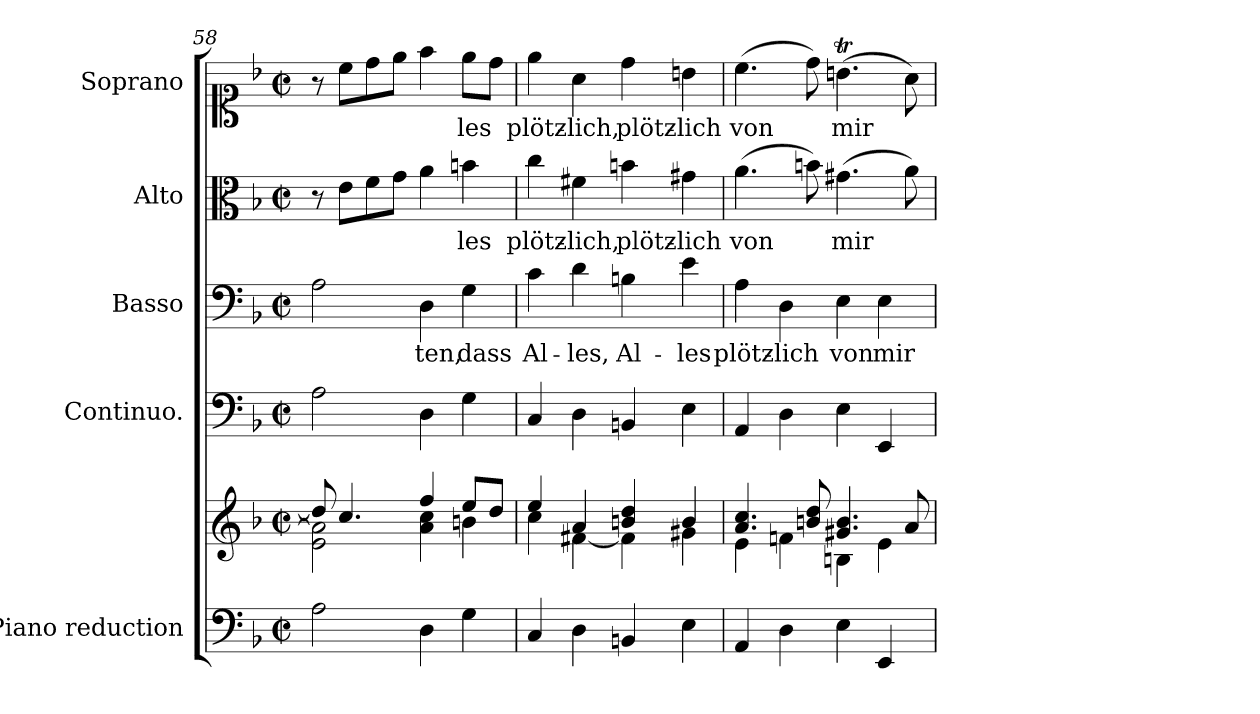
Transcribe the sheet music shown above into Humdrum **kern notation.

**kern	**kern	**kern	**kern	**text	**kern	**text	**kern	**text
*part5	*part5	*part4	*part3	*part3	*part2	*part2	*part1	*part1
*staff6	*staff5	*staff4	*staff3	*staff3	*staff2	*staff2	*staff1	*staff1
*I"Piano reduction	*	*I"Continuo.	*I"Basso	*	*I"Alto	*	*I"Soprano	*
*I'Pno	*	*	*	*	*	*	*	*
*clefF4	*clefG2	*clefF4	*clefF4	*	*clefC3	*	*clefC1	*
*k[b-]	*k[b-]	*k[b-]	*k[b-]	*	*k[b-]	*	*k[b-]	*
*F:	*F:	*F:	*F:	*	*F:	*	*F:	*
*M2/2	*M2/2	*M2/2	*M2/2	*	*M2/2	*	*M2/2	*
*met(c|)	*met(c|)	*met(c|)	*met(c|)	*	*met(c|)	*	*met(c|)	*
=58	=58	=58	=58	=58	=58	=58	=58	=58
*	*^	*	*	*	*	*	*	*
2A\	8dd/]	2e\ 2a\]	2A\	2A\	.	8r	.	8r	.
.	4.cc/	.	.	.	.	8e\L	.	8cc\L	.
.	.	.	.	.	.	8f\	.	8dd\	.
.	.	.	.	.	.	8g\J	.	8ee\J	.
!	!	!	!	!	!LO:LY:b	!	!	!	!
4D\	4ff/	4a\ 4cc\	4D\	4D\	-ten,	4a\	.	4ff\	.
!	!	!	!	!	!LO:LY:b	!	!LO:LY:b	!	!LO:LY:b
4G\	8ee/L	4bn\	4G\	4G\	dass	4bn\	-les	8ee\L	-les
.	8dd/J	.	.	.	.	.	.	8dd\J	.
=59	=59	=59	=59	=59	=59	=59	=59	=59	=59
!	!	!	!	!	!LO:LY:b	!	!LO:LY:b	!	!LO:LY:b
4C/	4ee/	4cc\	4C/	4c\	Al-	4cc\	plötz-	4ee\	plötz-
!	!	!	!	!	!LO:LY:b	!	!LO:LY:b	!	!LO:LY:b
4D\	4a/	[4f#X\	4D\	4d\	-les,	4f#X\	-lich,	4a\	-lich,
!	!	!	!	!	!LO:LY:b	!	!LO:LY:b	!	!LO:LY:b
4BBn/	4bn/ 4dd/	4f#\]	4BBn/	4Bn\	Al-	4bn\	plötz-	4dd\	plötz-
!	!	!	!	!	!LO:LY:b	!	!LO:LY:b	!	!LO:LY:b
4E\	4b/	4g#X\	4E\	4e\	-les	4g#X\	-lich	4bn\	-lich
!!LO:PB:g=z
=60	=60	=60	=60	=60	=60	=60	=60	=60	=60
!	!	!	!	!	!LO:LY:b	!	!LO:LY:b	!	!LO:LY:b
4AA/	4.a/ 4.cc/	4e\	4AA/	4A\	plötz-	(>4.a\	von	(>4.cc\	von
!	!	!	!	!	!LO:LY:b	!	!	!	!
4D\	.	4fn\	4D\	4D\	-lich	.	.	.	.
.	8bn/ 8dd/	.	.	.	.	8bn\)	.	8dd\)	.
!	!	!	!	!	!LO:LY:b	!	!LO:LY:b	!	!LO:LY:b
4E\	4.g#X/ 4.b/	4Bn\	4E\	4E\	von	(<4.g#X\	mir	(>4.bnt\	mir
!	!	!	!	!	!LO:LY:b	!	!	!	!
4EE/	.	4e\	4EE/	4E\	mir	.	.	.	.
.	8a/	.	.	.	.	8a\)	.	8a\)	.
*	*v	*v	*	*	*	*	*	*	*
=	=	=	=	=	=	=	=	=
*-	*-	*-	*-	*-	*-	*-	*-	*-
